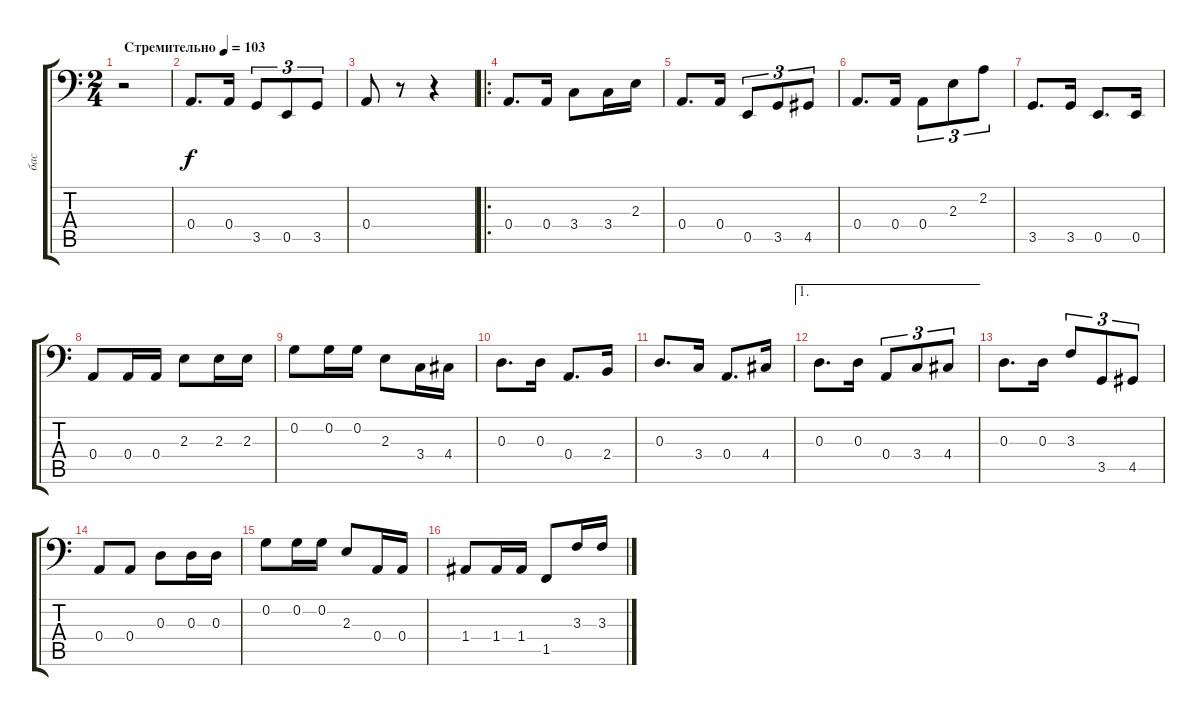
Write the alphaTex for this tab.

\track ("бас" "бас") {instrument electricbasspick}
\staff {score tabs}
\tuning (C3 G2 D2 A1 E1 B0) {hide}
\ts (2 4)
\tempo (103 "Стремительно")
\clef f4
\ks aminor
r.2{dy f instrument electricbasspick} |
0.4.8{d} 0.4.16 3.5.8{tu (3 2)} 0.5.8{tu (3 2)} 3.5.8{tu (3 2)} |
0.4.8 r.8 r.4 |
\ro
0.4.8{d} 0.4.16 3.4.8 3.4.16 2.3.16 |
0.4.8{d} 0.4.16 0.5.8{tu (3 2)} 3.5.8{tu (3 2)} 4.5.8{tu (3 2)} |
0.4.8{d} 0.4.16 0.4.8{tu (3 2)} 2.3.8{tu (3 2)} 2.2.8{tu (3 2)} |
3.5.8{d} 3.5.16 0.5.8{d} 0.5.16 |
0.4.8 0.4.16 0.4.16 2.3.8 2.3.16 2.3.16 |
0.2.8 0.2.16 0.2.16 2.3.8 3.4.16 4.4.16 |
0.3.8{d} 0.3.16 0.4.8{d} 2.4.16 |
0.3.8{d} 3.4.16 0.4.8{d} 4.4.16 |
\ae 1
0.3.8{d} 0.3.16 0.4.8{tu (3 2)} 3.4.8{tu (3 2)} 4.4.8{tu (3 2)} |
0.3.8{d} 0.3.16 3.3.8{tu (3 2)} 3.5.8{tu (3 2)} 4.5.8{tu (3 2)} |
0.4.8 0.4.8 0.3.8 0.3.16 0.3.16 |
0.2.8 0.2.16 0.2.16 2.3.8 0.4.16 0.4.16 |
1.4.8 1.4.16 1.4.16 1.5.8 3.3.16 3.3.16
